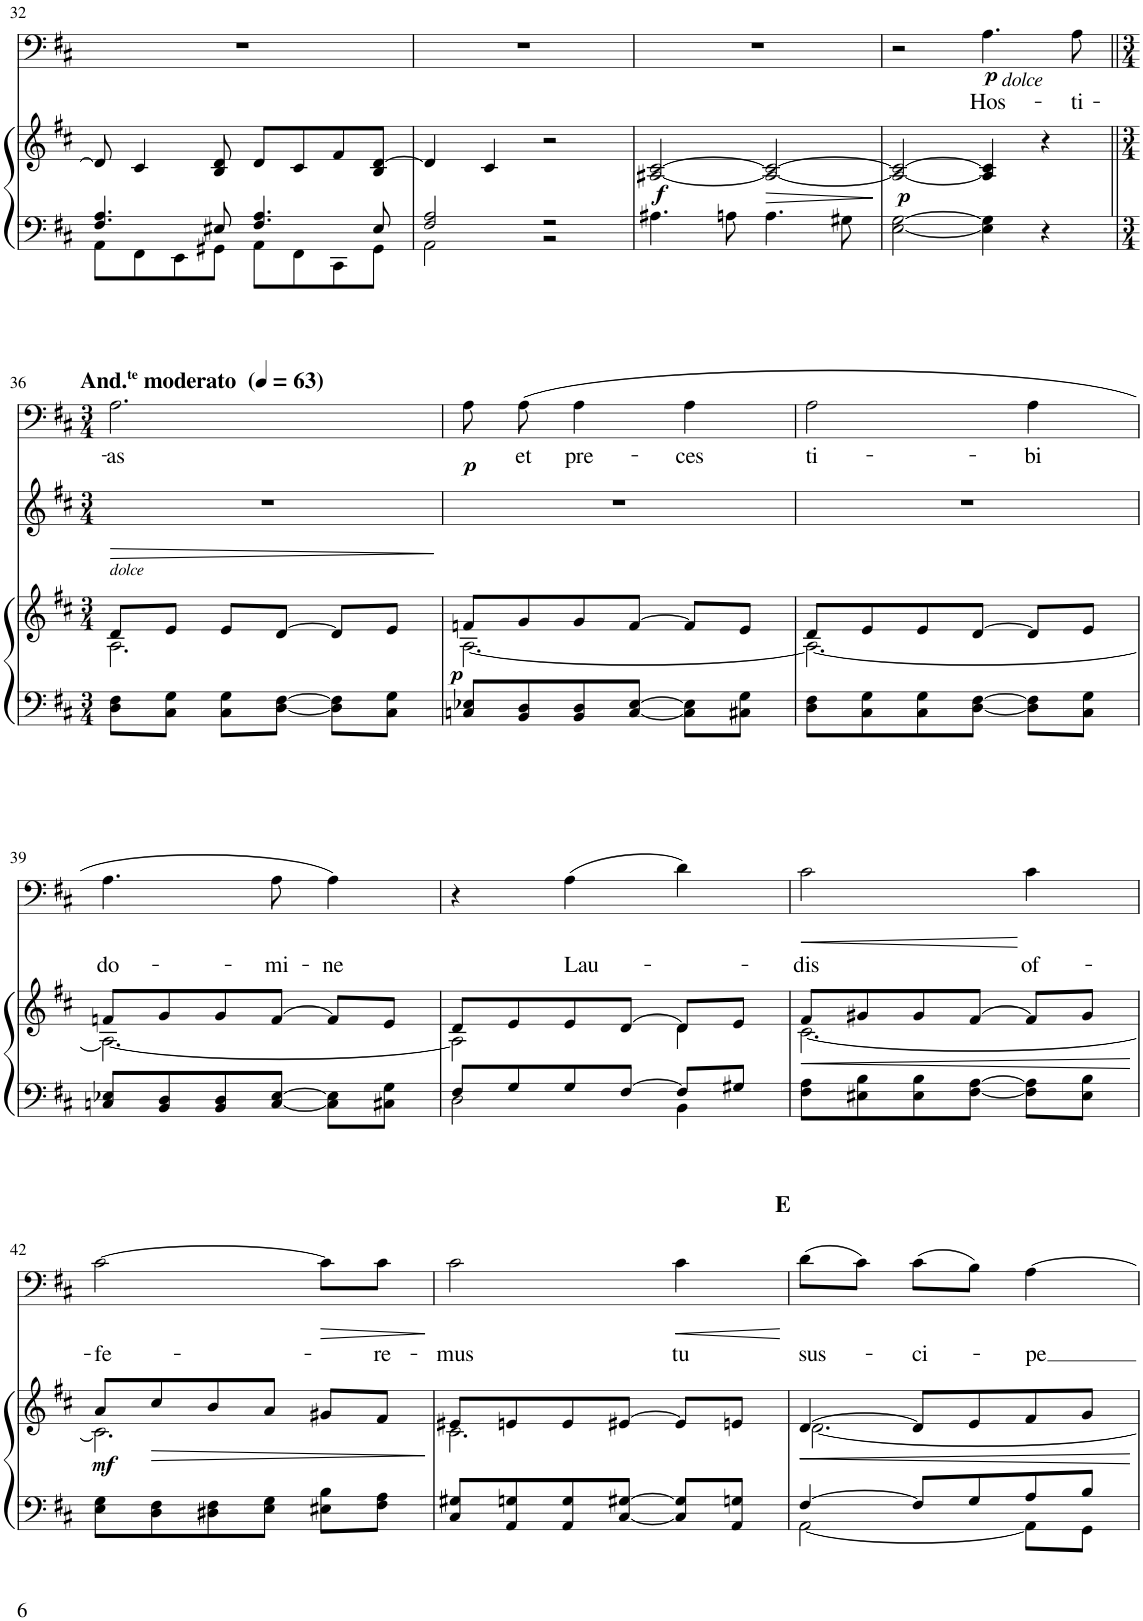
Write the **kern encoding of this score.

**kern	**kern	**dynam	**kern	**text	**dynam
*part2	*part2	*part2	*part1	*part1	*part1
*staff3	*staff2	*staff2/3	*staff1	*staff1	*staff1
*I"PIANO	*	*	*I"BARYTON SOLO	*	*
*I'Pno	*	*	*	*	*
!!LO:PB:g=z
*clefF4	*clefG2	*	*clefF4	*	*
*k[f#c#]	*k[f#c#]	*	*k[f#c#]	*	*
*M4/4	*M4/4	*	*M4/4	*	*
=32	=32	=32	=32	=32	=32
*^	*	*	*	*	*
4.F#/ 4.A/	8AA\L	8d/]	.	1r	.	.
.	8FF#\	4c#/	.	.	.	.
.	8EE\	.	.	.	.	.
8E#X/	8GG#X\J	8B/ 8d/	.	.	.	.
4.F#/ 4.A/	8AA\L	8d/L	.	.	.	.
.	8FF#\	8c#/	.	.	.	.
.	8CC#\	8f#/	.	.	.	.
8E#/	8GG#\J	8B/ [8d/J	.	.	.	.
=33	=33	=33	=33	=33	=33	=33
2F#/ 2A/	2AA\	4d/]	.	1r	.	.
.	.	4c#/	.	.	.	.
2r	2r	2r	.	.	.	.
=34	=34	=34	=34	=34	=34	=34
!	!	!	!LO:DY:b	!	!	!
*v	*v	*	*	*	*	*
4.A#X\	[2A#X/ [2c#/	f	1r	.	.
8An\	.	.	.	.	.
!	!	!LO:HP:b	!	!	!
4.A\	2A#/_ 2c#/_	>	.	.	.
8G#X\	.	.	.	.	.
.	.	]	.	.	.
=35	=35	=35	=35	=35	=35
!	!	!LO:DY:b	!	!	!
[2E\ [2G\	2A#/_ 2c#/_	p	2r	.	.
!	!	!	!LO:TX:b:i:t=dolce	!	!
!	!	!	!	!LO:LY:b	!LO:DY:b
4E\] 4G\]	4A#/] 4c#/]	.	4.A\	Hos-	p
4r	4r	.	.	.	.
!	!	!	!	!LO:LY:b	!
.	.	.	8A\	-ti-	.
!!LO:LB:g=z
=36||	=36||	=36||	=36||	=36||	=36||
*M3/4	*M3/4	*	*M3/4	*	*
*	*	*	*MM63	*	*
*	*^	*	*	*	*
!	!	!	!	!LO:TX:a:B:t=And.	!	!
!	!	!	!	!LO:TX:a:t=te	!	!
!	!	!	!	!LO:TX:a:t=moderato	!	!
!	!LO:TX:a:i:t=dolce	!	!	!	!	!
!	!	!	!	!	!LO:LY:b	!
8D\ 8F#\L	8d/L	2.A\	.	2.A\	-as	.
8C#\ 8G\J	8e/J	.	.	.	.	.
8C#\ 8G\L	8e/L	.	.	.	.	.
[8D\ [8F#\J	[8d/J	.	.	.	.	.
8D\] 8F#\]L	8d/L]	.	.	.	.	.
8C#\ 8G\J	8e/J	.	.	.	.	.
=37	=37	=37	=37	=37	=37	=37
!	!	!	!LO:DY:b	!	!	!LO:DY:b
8Cn/ 8E-X/L	8fn/L	[2.A\	p	8A\	.	p
!	!	!	!	!	!LO:LY:b	!
8BB/ 8D/	8g/	.	.	(8A\	et	.
!	!	!	!	!	!LO:LY:b	!
8BB/ 8D/	8g/	.	.	4A\	pre-	.
[8C/ [8E-/J	[8f/J	.	.	.	.	.
!	!	!	!	!	!LO:LY:b	!
8C\] 8E-\]L	8f/L]	.	.	4A\	-ces	.
8C#X\ 8G\J	8e/J	.	.	.	.	.
=38	=38	=38	=38	=38	=38	=38
!	!	!	!	!	!LO:LY:b	!
8D\ 8F#\L	8d/L	2.A\_	.	2A\	ti-	.
8C#\ 8G\	8e/	.	.	.	.	.
8C#\ 8G\	8e/	.	.	.	.	.
[8D\ [8F#\J	[8d/J	.	.	.	.	.
!	!	!	!	!	!LO:LY:b	!
8D\] 8F#\]L	8d/L]	.	.	4A\	-bi	.
8C#\ 8G\J	8e/J	.	.	.	.	.
!!LO:LB:g=z
=39	=39	=39	=39	=39	=39	=39
!	!	!	!	!	!LO:LY:b	!
8Cn/ 8E-X/L	8fn/L	2.A\_	.	4.A\	do-	.
8BB/ 8D/	8g/	.	.	.	.	.
8BB/ 8D/	8g/	.	.	.	.	.
!	!	!	!	!	!LO:LY:b	!
[8C/ [8E-/J	[8f/J	.	.	8A\	-mi-	.
!	!	!	!	!	!LO:LY:b	!
8C\] 8E-\]L	8f/L]	.	.	4A\)	-ne	.
8C#X\ 8G\J	8e/J	.	.	.	.	.
=40	=40	=40	=40	=40	=40	=40
*^	*	*	*	*	*	*
8F#/L	2D\	8d/L	2A\]	.	4r	.	.
8G/	.	8e/	.	.	.	.	.
!	!	!	!	!	!	!LO:LY:b	!
8G/	.	8e/	.	.	(4A\	-Lau-	.
[8F#/J	.	[8d/J	.	.	.	.	.
8F#/L]	4BB\	8d/L]	4d\	.	4d\)	.	.
8G#X/J	.	8e/J	.	.	.	.	.
*v	*v	*	*	*	*	*	*
=41	=41	=41	=41	=41	=41	=41
!	!	!	!LO:HP:b	!	!LO:LY:b	!LO:HP:b
8F#\ 8A\L	8f#/L	[2.c#\	<	2c#\	-dis	<
8E#X\ 8B\	8g#X/	.	.	.	.	.
8E#\ 8B\	8g#/	.	.	.	.	.
[8F#\ [8A\J	[8f#/J	.	.	.	.	.
!	!	!	!	!	!LO:LY:b	!
8F#\] 8A\]L	8f#/L]	.	.	4c#\	of-	[
8E#\ 8B\J	8g#/J	.	.	.	.	.
*	*v	*v	*	*	*	*
.	.	[	.	.	.
!!LO:LB:g=z
=42	=42	=42	=42	=42	=42
*	*^	*	*	*	*
!	!	!	!LO:DY:b	!	!LO:LY:b	!
8E\ 8G\L	8a/L	2.c#\]	mf	[2c#\	-fe-	.
!	!	!	!LO:HP:b	!	!	!
8D\ 8F#\	8cc#/	.	>	.	.	.
8D#X\ 8F#\	8b/	.	.	.	.	.
8E\ 8G\J	8a/J	.	.	.	.	.
!	!	!	!	!	!	!LO:HP:b
8E#X\ 8B\L	8g#X/L	.	.	8c#\L]	.	>
!	!	!	!	!	!LO:LY:b	!
8F#\ 8A\J	8f#/J	.	.	8c#\J	-re-	.
*	*v	*v	*	*	*	*
.	.	]	.	.	]
=43	=43	=43	=43	=43	=43
*	*^	*	*	*	*
!	!	!	!	!	!LO:LY:b	!
8C#/ 8G#X/L	8e#X/L	2.c#\	.	2c#\	-mus	.
8AA/ 8Gn/	8en/	.	.	.	.	.
8AA/ 8G/	8e/	.	.	.	.	.
[8C#/ [8G#X/J	[8e#X/J	.	.	.	.	.
!	!	!	!	!	!LO:LY:b	!LO:HP:b
8C#/] 8G#/]L	8e#/L]	.	.	4c#\	tu	<
8AA/ 8Gn/J	8en/J	.	.	.	.	.
*	*v	*v	*	*	*	*
.	.	.	.	.	[
!!LO:REH:place=s1:a:B:cj:enc=none:fs=14:t=E
=44	=44	=44	=44	=44	=44
*^	*	*	*	*	*
!	!	!	!LO:HP:b	!	!LO:LY:b	!
*	*	*^	*	*	*	*
[4F#/	[2AA\	[4d/	[2.d\	<	(8d\L	sus-	.
.	.	.	.	.	8c#\J)	.	.
!	!	!	!	!	!	!LO:LY:b	!
8F#/L]	.	8d/L]	.	.	(8c#\L	-ci-	.
8G/	.	8e/	.	.	8B\J)	.	.
!	!	!	!	!	!	!LO:LY:b	!
8A/	8AA\L]	8f#/	.	.	[4A\	-pe	.
8B/J	8GG\J	8g/J	.	.	.	.	.
*v	*v	*	*	*	*	*	*
*	*v	*v	*	*	*	*
.	.	[	.	.	.
=	=	=	=	=	=
*-	*-	*-	*-	*-	*-
